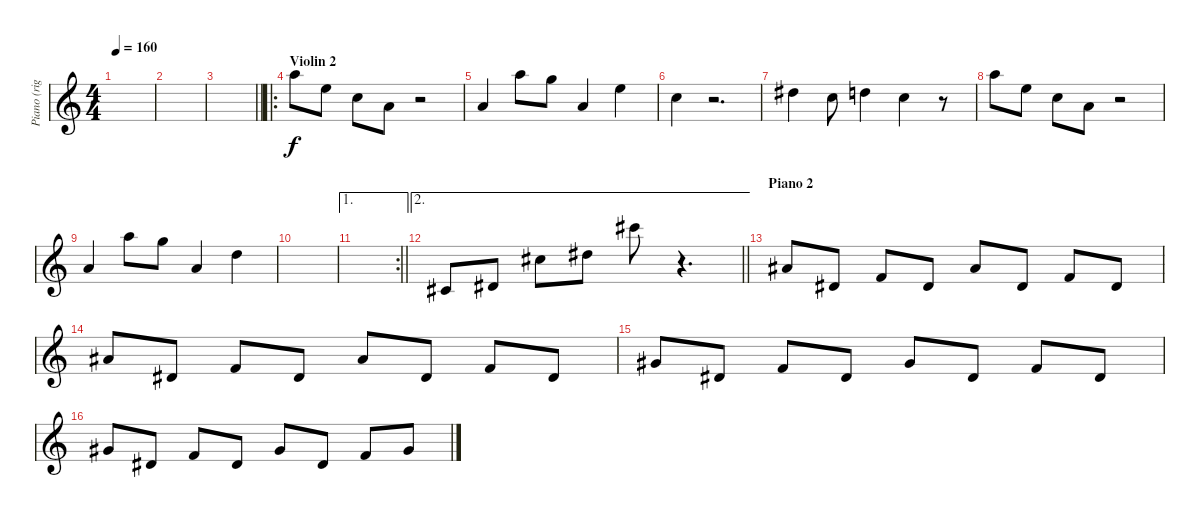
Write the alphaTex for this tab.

\track ("Piano (right hand)" "Piano (rig") {instrument electricgrandpiano}
\staff {score}
\tuning (E4 B3 G3 D3 A2 E2) {hide}
\ts (4 4)
\tempo 160
\clef g2
\ks c
|
|
\barLineRight lightlight
|
\ro
\section ("" "Violin 2")
17.1.8 17.2.8 17.3.8 14.3.8 r.2 |
14.3.4 17.1.8 15.1.8 14.3.4 12.1.4 |
13.2.4 r.2{d} |
11.1.4 13.2.8 10.1.4 8.1.4 r.8 |
17.1.8 17.2.8 17.3.8 14.3.8 r.2 |
14.3.4 17.1.8 15.1.8 14.3.4 15.2.4 |
|
\ae 1
\rc 2
\barLineRight lightlight
|
\ae 2
\barLineRight lightlight
2.2.8 4.2.8 9.1.8 11.1.8 21.1.8 r.4{d} |
\section ("" "Piano 2")
20.4.8 18.5.8 20.5.8 18.5.8 20.4.8 18.5.8 20.5.8 18.5.8 |
20.4.8 18.5.8 20.5.8 18.5.8 20.4.8 18.5.8 20.5.8 18.5.8 |
18.4.8 18.5.8 15.4.8 13.4.8 13.3.8 13.4.8 10.3.8 8.3.8 |
9.2.8 8.3.8 6.2.8 8.3.8 9.2.8 8.3.8 6.2.8 4.1.8
